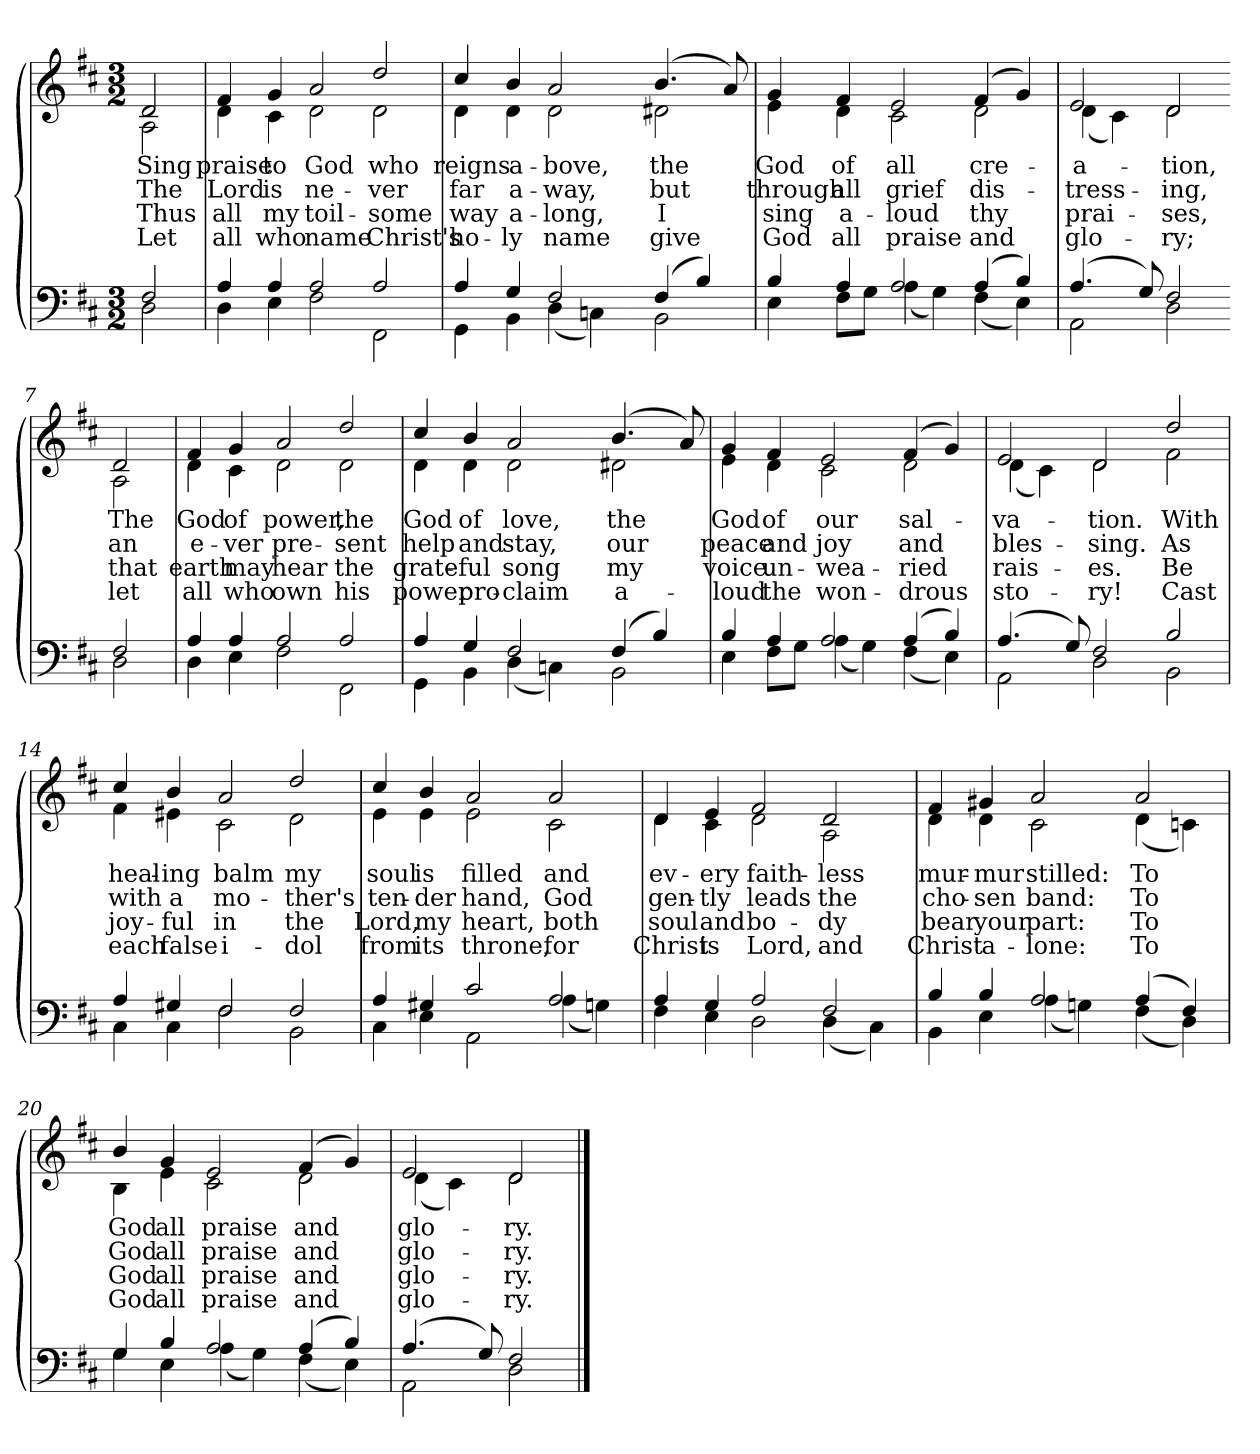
**kern	**kern	**text	**text	**text	**text
*part2	*part1	*part1	*part1	*part1	*part1
*staff2	*staff1	*staff1	*staff1	*staff1	*staff1
*clefF4	*clefG2	*	*	*	*
*k[f#c#]	*k[f#c#]	*	*	*	*
*M3/2	*M3/2	*	*	*	*
=1	=1	=1	=1	=1	=1
*^	*	*	*	*	*
!	!	!LO:TX:b:i:t=Verse	!	!	!	!
!	!	!	!LO:LY:b	!LO:LY:b	!LO:LY:b	!LO:LY:b
*	*	*^	*	*	*	*
2F#/	2D\	2d/	2A\	Sing	The	Thus	Let
=2	=2	=2	=2	=2	=2	=2	=2
!	!	!	!	!LO:LY:b	!LO:LY:b	!LO:LY:b	!LO:LY:b
4A/	4D\	4f#/	4d\	praise	Lord	all	all
!	!	!	!	!LO:LY:b	!LO:LY:b	!LO:LY:b	!LO:LY:b
4A/	4E\	4g/	4c#\	to	is	my	who
!	!	!	!	!LO:LY:b	!LO:LY:b	!LO:LY:b	!LO:LY:b
2A/	2F#\	2a/	2d\	God	ne-	toil-	name
!	!	!	!	!LO:LY:b	!LO:LY:b	!LO:LY:b	!LO:LY:b
2A/	2FF#\	2dd/	2d\	who	-ver	-some	Christ's
=3	=3	=3	=3	=3	=3	=3	=3
!	!	!	!	!LO:LY:b	!LO:LY:b	!LO:LY:b	!LO:LY:b
4A/	4GG\	4cc#/	4d\	reigns	far	way	ho-
!	!	!	!	!LO:LY:b	!LO:LY:b	!LO:LY:b	!LO:LY:b
4G/	4BB\	4b/	4d\	a-	a-	a-	-ly
!	!	!	!	!LO:LY:b	!LO:LY:b	!LO:LY:b	!LO:LY:b
2F#/	(<4D\	2a/	2d\	-bove,	-way,	-long,	name
.	4Cn\)	.	.	.	.	.	.
!!LO:LB:g=z	!!
=4-	=4-	=4-	=4-	=4-	=4-	=4-	=4-
!	!	!	!	!LO:LY:b	!LO:LY:b	!LO:LY:b	!LO:LY:b
(>4F#/	2BB\	(>4.b/	2d#X\	the	but	I	give
4B/)	.	.	.	.	.	.	.
.	.	8a/)	.	.	.	.	.
=5	=5	=5	=5	=5	=5	=5	=5
!	!	!	!	!LO:LY:b	!LO:LY:b	!LO:LY:b	!LO:LY:b
4B/	4E\	4g/	4e\	God	through	sing	God
!	!	!	!	!LO:LY:b	!LO:LY:b	!LO:LY:b	!LO:LY:b
4A/	8F#\L	4f#/	4d\	of	all	a-	all
.	8G\J	.	.	.	.	.	.
!	!	!	!	!LO:LY:b	!LO:LY:b	!LO:LY:b	!LO:LY:b
2A/	(<4A\	2e/	2c#\	all	grief	-loud	praise
.	4G\)	.	.	.	.	.	.
!	!	!	!	!LO:LY:b	!LO:LY:b	!LO:LY:b	!LO:LY:b
(>4A/	(<4F#\	(>4f#/	2d\	cre-	dis-	thy	and
4B/)	4E\)	4g/)	.	.	.	.	.
=6	=6	=6	=6	=6	=6	=6	=6
!	!	!	!	!LO:LY:b	!LO:LY:b	!LO:LY:b	!LO:LY:b
(>4.A/	2AA\	2e/	(<4d\	-a-	-tress-	prai-	glo-
.	.	.	4c#\)	.	.	.	.
8G/)	.	.	.	.	.	.	.
!	!	!	!	!LO:LY:b	!LO:LY:b	!LO:LY:b	!LO:LY:b
2F#/	2D\	2d/	2d\	-tion,	-ing,	-ses,	-ry;
!!LO:LB:g=z	!!
=7-	=7-	=7-	=7-	=7-	=7-	=7-	=7-
!	!	!	!	!LO:LY:b	!LO:LY:b	!LO:LY:b	!LO:LY:b
2F#/	2D\	2d/	2A\	The	an	that	let
=8	=8	=8	=8	=8	=8	=8	=8
!	!	!	!	!LO:LY:b	!LO:LY:b	!LO:LY:b	!LO:LY:b
4A/	4D\	4f#/	4d\	God	e-	earth	all
!	!	!	!	!LO:LY:b	!LO:LY:b	!LO:LY:b	!LO:LY:b
4A/	4E\	4g/	4c#\	of	-ver	may	who
!	!	!	!	!LO:LY:b	!LO:LY:b	!LO:LY:b	!LO:LY:b
2A/	2F#\	2a/	2d\	power,	pre-	hear	own
!	!	!	!	!LO:LY:b	!LO:LY:b	!LO:LY:b	!LO:LY:b
2A/	2FF#\	2dd/	2d\	the	-sent	the	his
=9	=9	=9	=9	=9	=9	=9	=9
!	!	!	!	!LO:LY:b	!LO:LY:b	!LO:LY:b	!LO:LY:b
4A/	4GG\	4cc#/	4d\	God	help	grate-	power
!	!	!	!	!LO:LY:b	!LO:LY:b	!LO:LY:b	!LO:LY:b
4G/	4BB\	4b/	4d\	of	and	-ful	pro-
!	!	!	!	!LO:LY:b	!LO:LY:b	!LO:LY:b	!LO:LY:b
2F#/	(<4D\	2a/	2d\	love,	stay,	song	-claim
.	4Cn\)	.	.	.	.	.	.
!!LO:LB:g=z	!!
=10-	=10-	=10-	=10-	=10-	=10-	=10-	=10-
!	!	!	!	!LO:LY:b	!LO:LY:b	!LO:LY:b	!LO:LY:b
(>4F#/	2BB\	(>4.b/	2d#X\	the	our	my	a-
4B/)	.	.	.	.	.	.	.
.	.	8a/)	.	.	.	.	.
=11	=11	=11	=11	=11	=11	=11	=11
!	!	!	!	!LO:LY:b	!LO:LY:b	!LO:LY:b	!LO:LY:b
4B/	4E\	4g/	4e\	God	peace	voice	-loud
!	!	!	!	!LO:LY:b	!LO:LY:b	!LO:LY:b	!LO:LY:b
4A/	8F#\L	4f#/	4d\	of	and	un-	the
.	8G\J	.	.	.	.	.	.
!	!	!	!	!LO:LY:b	!LO:LY:b	!LO:LY:b	!LO:LY:b
2A/	(<4A\	2e/	2c#\	our	joy	-wea-	won-
.	4G\)	.	.	.	.	.	.
!	!	!	!	!LO:LY:b	!LO:LY:b	!LO:LY:b	!LO:LY:b
(>4A/	(<4F#\	(>4f#/	2d\	sal-	and	-ried	-drous
4B/)	4E\)	4g/)	.	.	.	.	.
=12	=12	=12	=12	=12	=12	=12	=12
!	!	!	!	!LO:LY:b	!LO:LY:b	!LO:LY:b	!LO:LY:b
(>4.A/	2AA\	2e/	(<4d\	-va-	bles-	rais-	sto-
.	.	.	4c#\)	.	.	.	.
8G/)	.	.	.	.	.	.	.
!	!	!	!	!LO:LY:b	!LO:LY:b	!LO:LY:b	!LO:LY:b
2F#/	2D\	2d/	2d\	-tion.	-sing.	-es.	-ry!
!!LO:LB:g=z	!!
=13-	=13-	=13-	=13-	=13-	=13-	=13-	=13-
!	!	!	!	!LO:LY:b	!LO:LY:b	!LO:LY:b	!LO:LY:b
2B/	2BB\	2dd/	2f#\	With	As	Be	Cast
=14	=14	=14	=14	=14	=14	=14	=14
!	!	!	!	!LO:LY:b	!LO:LY:b	!LO:LY:b	!LO:LY:b
4A/	4C#\	4cc#/	4f#\	heal-	with	joy-	each
!	!	!	!	!LO:LY:b	!LO:LY:b	!LO:LY:b	!LO:LY:b
4G#X/	4C#\	4b/	4e#X\	-ing	a	-ful	false
!	!	!	!	!LO:LY:b	!LO:LY:b	!LO:LY:b	!LO:LY:b
2F#/	2F#\	2a/	2c#\	balm	mo-	in	i-
!	!	!	!	!LO:LY:b	!LO:LY:b	!LO:LY:b	!LO:LY:b
2F#/	2BB\	2dd/	2d\	my	-ther's	the	-dol
=15	=15	=15	=15	=15	=15	=15	=15
!	!	!	!	!LO:LY:b	!LO:LY:b	!LO:LY:b	!LO:LY:b
4A/	4C#\	4cc#/	4e\	soul	ten-	Lord,	from
!	!	!	!	!LO:LY:b	!LO:LY:b	!LO:LY:b	!LO:LY:b
4G#X/	4E\	4b/	4e\	is	-der	my	its
!	!	!	!	!LO:LY:b	!LO:LY:b	!LO:LY:b	!LO:LY:b
2c#/	2AA\	2a/	2e\	filled	hand,	heart,	throne,
!!LO:LB:g=z	!!
=16-	=16-	=16-	=16-	=16-	=16-	=16-	=16-
!	!	!	!	!LO:LY:b	!LO:LY:b	!LO:LY:b	!LO:LY:b
2A/	(<4A\	2a/	2c#\	and	God	both	for
.	4G\)	.	.	.	.	.	.
=17	=17	=17	=17	=17	=17	=17	=17
!	!	!	!	!LO:LY:b	!LO:LY:b	!LO:LY:b	!LO:LY:b
4A/	4F#\	4d/	4d\	ev-	gen-	soul	Christ
!	!	!	!	!LO:LY:b	!LO:LY:b	!LO:LY:b	!LO:LY:b
4G/	4E\	4e/	4c#\	-ery	-tly	and	is
!	!	!	!	!LO:LY:b	!LO:LY:b	!LO:LY:b	!LO:LY:b
2A/	2D\	2f#/	2d\	faith-	leads	bo-	Lord,
!	!	!	!	!LO:LY:b	!LO:LY:b	!LO:LY:b	!LO:LY:b
2F#/	(<4D\	2d/	2A\	-less	the	-dy	and
.	4C#\)	.	.	.	.	.	.
=18	=18	=18	=18	=18	=18	=18	=18
!	!	!	!	!LO:LY:b	!LO:LY:b	!LO:LY:b	!LO:LY:b
4B/	4BB\	4f#/	4d\	mur-	cho-	bear	Christ
!	!	!	!	!LO:LY:b	!LO:LY:b	!LO:LY:b	!LO:LY:b
4B/	4E\	4g#X/	4d\	-mur	-sen	your	a-
!	!	!	!	!LO:LY:b	!LO:LY:b	!LO:LY:b	!LO:LY:b
2A/	(<4A\	2a/	2c#\	stilled:	band:	part:	-lone:
.	4Gni\)	.	.	.	.	.	.
!!LO:LB:g=z	!!
=19-	=19-	=19-	=19-	=19-	=19-	=19-	=19-
!	!	!	!	!LO:LY:b	!LO:LY:b	!LO:LY:b	!LO:LY:b
(>4A/	(<4F#\	2a/	(<4d\	To	To	To	To
4F#/)	4D\)	.	4cn\)	.	.	.	.
=20	=20	=20	=20	=20	=20	=20	=20
!	!	!	!	!LO:LY:b	!LO:LY:b	!LO:LY:b	!LO:LY:b
4G/	4G\	4b/	4B\	God	God	God	God
!	!	!	!	!LO:LY:b	!LO:LY:b	!LO:LY:b	!LO:LY:b
4B/	4E\	4g/	4e\	all	all	all	all
!	!	!	!	!LO:LY:b	!LO:LY:b	!LO:LY:b	!LO:LY:b
2A/	(<4A\	2e/	2c#\	praise	praise	praise	praise
.	4G\)	.	.	.	.	.	.
!	!	!	!	!LO:LY:b	!LO:LY:b	!LO:LY:b	!LO:LY:b
(>4A/	(<4F#\	(>4f#/	2d\	and	and	and	and
4B/)	4E\)	4g/)	.	.	.	.	.
=21	=21	=21	=21	=21	=21	=21	=21
!	!	!	!	!LO:LY:b	!LO:LY:b	!LO:LY:b	!LO:LY:b
(>4.A/	2AA\	2e/	(<4d\	glo-	glo-	glo-	glo-
.	.	.	4c#\)	.	.	.	.
8G/)	.	.	.	.	.	.	.
!	!	!	!	!LO:LY:b	!LO:LY:b	!LO:LY:b	!LO:LY:b
2F#/	2D\	2d/	2d\	-ry.	-ry.	-ry.	-ry.
*v	*v	*	*	*	*	*	*
*	*v	*v	*	*	*	*
==	==	==	==	==	==
*-	*-	*-	*-	*-	*-
